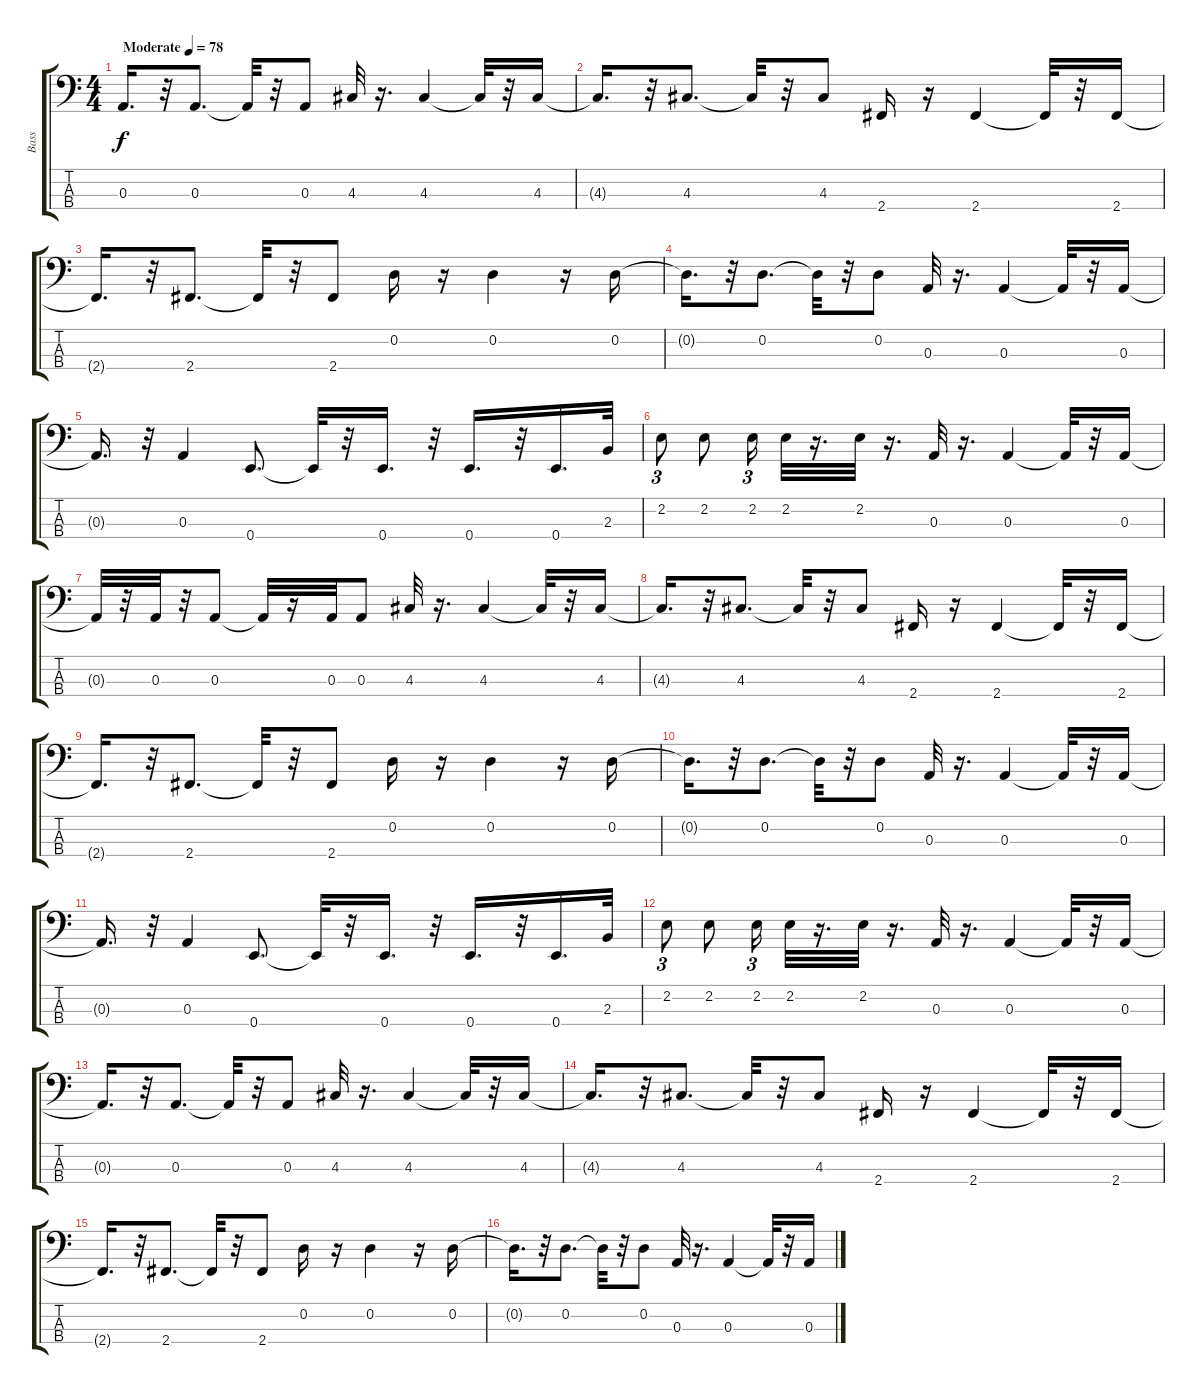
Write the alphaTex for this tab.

\track ("Bass" "Bass") {instrument electricbassfinger}
\staff {score tabs}
\tuning (G2 D2 A1 E1) {hide}
\ts (4 4)
\tempo (78 "Moderate")
\clef f4
\ks c
0.3.16{d dy f instrument electricbassfinger} r.32 0.3.8{d} 0.3{t}.32 r.32 0.3.8 4.3.32 r.16{d} 4.3.4 4.3{t}.32 r.32 4.3.16 |
4.3{t}.16{d} r.32 4.3.8{d} 4.3{t}.32 r.32 4.3.8 2.4.16 r.16 2.4.4 2.4{t}.32 r.32 2.4.16 |
2.4{t}.16{d} r.32 2.4.8{d} 2.4{t}.32 r.32 2.4.8 0.2.16 r.16 0.2.4 r.16 0.2.16 |
0.2{t}.16{d} r.32 0.2.8{d} 0.2{t}.32 r.32 0.2.8 0.3.32 r.16{d} 0.3.4 0.3{t}.32 r.32 0.3.16 |
0.3{t}.16{d} r.32 0.3.4 0.4.8{d} 0.4{t}.32 r.32 0.4.16{d} r.32 0.4.16{d} r.32 0.4.16{d} 2.3.32 |
2.2.8{tu (3 2)} 2.2.8 2.2.16{tu (3 2)} 2.2.32 r.16{d} 2.2.32 r.16{d} 0.3.32 r.16{d} 0.3.4 0.3{t}.32 r.32 0.3.16 |
0.3{t}.32 r.32 0.3.32 r.32 0.3.8 0.3{t}.32 r.16 0.3.32 0.3.8 4.3.32 r.16{d} 4.3.4 4.3{t}.32 r.32 4.3.16 |
4.3{t}.16{d} r.32 4.3.8{d} 4.3{t}.32 r.32 4.3.8 2.4.16 r.16 2.4.4 2.4{t}.32 r.32 2.4.16 |
2.4{t}.16{d} r.32 2.4.8{d} 2.4{t}.32 r.32 2.4.8 0.2.16 r.16 0.2.4 r.16 0.2.16 |
0.2{t}.16{d} r.32 0.2.8{d} 0.2{t}.32 r.32 0.2.8 0.3.32 r.16{d} 0.3.4 0.3{t}.32 r.32 0.3.16 |
0.3{t}.16{d} r.32 0.3.4 0.4.8{d} 0.4{t}.32 r.32 0.4.16{d} r.32 0.4.16{d} r.32 0.4.16{d} 2.3.32 |
2.2.8{tu (3 2)} 2.2.8 2.2.16{tu (3 2)} 2.2.32 r.16{d} 2.2.32 r.16{d} 0.3.32 r.16{d} 0.3.4 0.3{t}.32 r.32 0.3.16 |
0.3{t}.16{d} r.32 0.3.8{d} 0.3{t}.32 r.32 0.3.8 4.3.32 r.16{d} 4.3.4 4.3{t}.32 r.32 4.3.16 |
4.3{t}.16{d} r.32 4.3.8{d} 4.3{t}.32 r.32 4.3.8 2.4.16 r.16 2.4.4 2.4{t}.32 r.32 2.4.16 |
2.4{t}.16{d} r.32 2.4.8{d} 2.4{t}.32 r.32 2.4.8 0.2.16 r.16 0.2.4 r.16 0.2.16 |
0.2{t}.16{d} r.32 0.2.8{d} 0.2{t}.32 r.32 0.2.8 0.3.32 r.16{d} 0.3.4 0.3{t}.32 r.32 0.3.16
